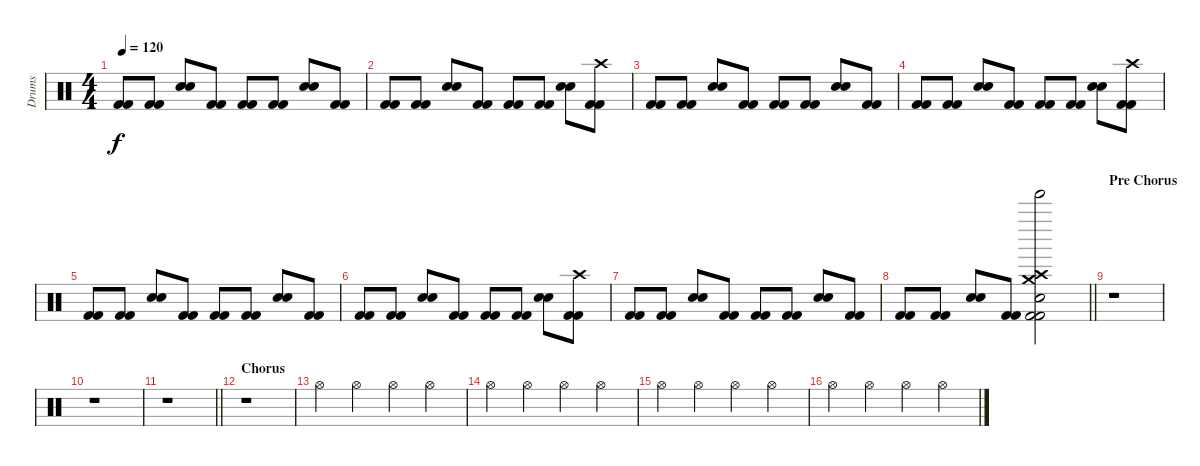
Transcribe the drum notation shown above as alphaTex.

\track ("Drums" "Drums") {instrument percussion}
\staff {score}
\articulation defaults
\ts (4 4)
\tempo 120
\clef neutral
\ks c
("Kick (hit) 2" "Kick (hit) 2").8{dy f} ("Kick (hit) 2" "Kick (hit) 2").8 ("Snare (hit) 2" "Snare (hit) 2").8 ("Kick (hit) 2" "Kick (hit) 2").8 ("Kick (hit) 2" "Kick (hit) 2").8 ("Kick (hit) 2" "Kick (hit) 2").8 ("Snare (hit) 2" "Snare (hit) 2").8 ("Kick (hit) 2" "Kick (hit) 2").8 |
("Kick (hit) 2" "Kick (hit) 2").8 ("Kick (hit) 2" "Kick (hit) 2").8 ("Snare (hit) 2" "Snare (hit) 2").8 ("Kick (hit) 2" "Kick (hit) 2").8 ("Kick (hit) 2" "Kick (hit) 2").8 ("Kick (hit) 2" "Kick (hit) 2").8 ("Snare (hit) 2" "Snare (hit) 2").8 ("Crash high (hit)" "Kick (hit) 2" "Kick (hit) 2").8 |
("Kick (hit) 2" "Kick (hit) 2").8 ("Kick (hit) 2" "Kick (hit) 2").8 ("Snare (hit) 2" "Snare (hit) 2").8 ("Kick (hit) 2" "Kick (hit) 2").8 ("Kick (hit) 2" "Kick (hit) 2").8 ("Kick (hit) 2" "Kick (hit) 2").8 ("Snare (hit) 2" "Snare (hit) 2").8 ("Kick (hit) 2" "Kick (hit) 2").8 |
("Kick (hit) 2" "Kick (hit) 2").8 ("Kick (hit) 2" "Kick (hit) 2").8 ("Snare (hit) 2" "Snare (hit) 2").8 ("Kick (hit) 2" "Kick (hit) 2").8 ("Kick (hit) 2" "Kick (hit) 2").8 ("Kick (hit) 2" "Kick (hit) 2").8 ("Snare (hit) 2" "Snare (hit) 2").8 ("Crash high (hit)" "Kick (hit) 2" "Kick (hit) 2").8 |
("Kick (hit) 2" "Kick (hit) 2").8 ("Kick (hit) 2" "Kick (hit) 2").8 ("Snare (hit) 2" "Snare (hit) 2").8 ("Kick (hit) 2" "Kick (hit) 2").8 ("Kick (hit) 2" "Kick (hit) 2").8 ("Kick (hit) 2" "Kick (hit) 2").8 ("Snare (hit) 2" "Snare (hit) 2").8 ("Kick (hit) 2" "Kick (hit) 2").8 |
("Kick (hit) 2" "Kick (hit) 2").8 ("Kick (hit) 2" "Kick (hit) 2").8 ("Snare (hit) 2" "Snare (hit) 2").8 ("Kick (hit) 2" "Kick (hit) 2").8 ("Kick (hit) 2" "Kick (hit) 2").8 ("Kick (hit) 2" "Kick (hit) 2").8 ("Snare (hit) 2" "Snare (hit) 2").8 ("Crash high (hit)" "Kick (hit) 2" "Kick (hit) 2").8 |
("Kick (hit) 2" "Kick (hit) 2").8 ("Kick (hit) 2" "Kick (hit) 2").8 ("Snare (hit) 2" "Snare (hit) 2").8 ("Kick (hit) 2" "Kick (hit) 2").8 ("Kick (hit) 2" "Kick (hit) 2").8 ("Kick (hit) 2" "Kick (hit) 2").8 ("Snare (hit) 2" "Snare (hit) 2").8 ("Kick (hit) 2" "Kick (hit) 2").8 |
\barLineRight lightlight
("Kick (hit) 2" "Kick (hit) 2").8 ("Kick (hit) 2" "Kick (hit) 2").8 ("Snare (hit) 2" "Snare (hit) 2").8 ("Kick (hit) 2" "Kick (hit) 2").8 ("Tinkle Bell (hit)" "Crash medium (hit)" "Kick (hit) 2" "Kick (hit) 2" "Crash high (hit)" "Snare (hit) 2").2 |
\section ("" "Pre Chorus")
r.1 |
r.1 |
\barLineRight lightlight
r.1 |
\section ("" "Chorus")
r.1 |
"Hi-Hat (open)".4 "Hi-Hat (open)".4 "Hi-Hat (open)".4 "Hi-Hat (open)".4 |
"Hi-Hat (open)".4 "Hi-Hat (open)".4 "Hi-Hat (open)".4 "Hi-Hat (open)".4 |
"Hi-Hat (open)".4 "Hi-Hat (open)".4 "Hi-Hat (open)".4 "Hi-Hat (open)".4 |
"Hi-Hat (open)".4 "Hi-Hat (open)".4 "Hi-Hat (open)".4 "Hi-Hat (open)".4
